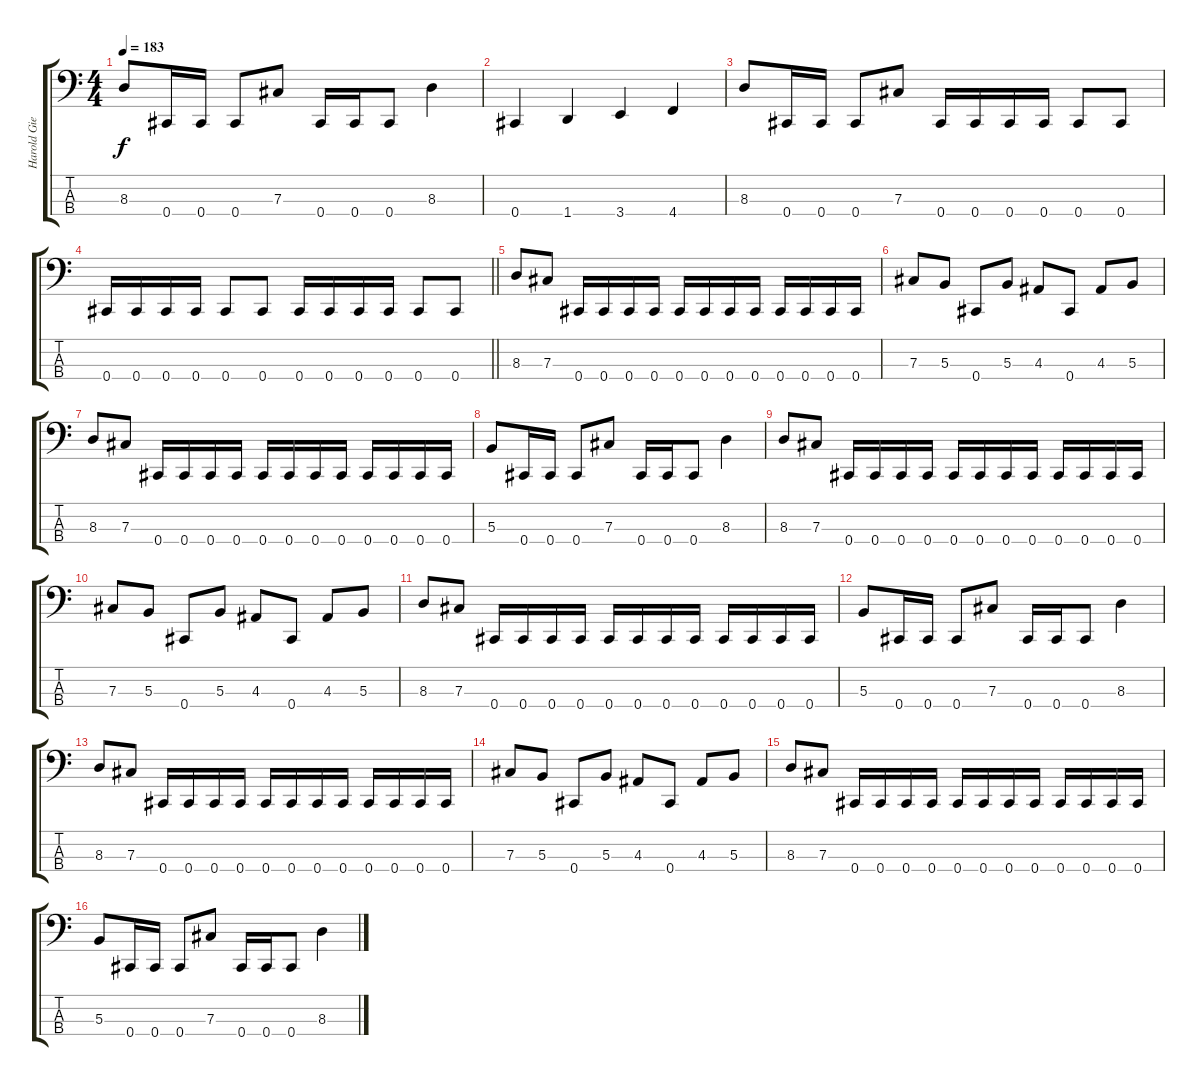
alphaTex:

\track ("Harold Gielen" "Harold Gie") {instrument electricbasspick}
\staff {score tabs}
\tuning (E2 B1 Gb1 Db1) {hide}
\ts (4 4)
\tempo 183
\clef f4
\ks c
8.3.8{dy f} 0.4.16 0.4.16 0.4.8 7.3.8 0.4.16 0.4.16 0.4.8 8.3.4 |
0.4.4 1.4.4 3.4.4 4.4.4 |
8.3.8 0.4.16 0.4.16 0.4.8 7.3.8 0.4.16 0.4.16 0.4.16 0.4.16 0.4.8 0.4.8 |
\barLineRight lightlight
0.4.16 0.4.16 0.4.16 0.4.16 0.4.8 0.4.8 0.4.16 0.4.16 0.4.16 0.4.16 0.4.8 0.4.8 |
8.3.8 7.3.8 0.4.16 0.4.16 0.4.16 0.4.16 0.4.16 0.4.16 0.4.16 0.4.16 0.4.16 0.4.16 0.4.16 0.4.16 |
7.3.8 5.3.8 0.4.8 5.3.8 4.3.8 0.4.8 4.3.8 5.3.8 |
8.3.8 7.3.8 0.4.16 0.4.16 0.4.16 0.4.16 0.4.16 0.4.16 0.4.16 0.4.16 0.4.16 0.4.16 0.4.16 0.4.16 |
5.3.8 0.4.16 0.4.16 0.4.8 7.3.8 0.4.16 0.4.16 0.4.8 8.3.4 |
8.3.8 7.3.8 0.4.16 0.4.16 0.4.16 0.4.16 0.4.16 0.4.16 0.4.16 0.4.16 0.4.16 0.4.16 0.4.16 0.4.16 |
7.3.8 5.3.8 0.4.8 5.3.8 4.3.8 0.4.8 4.3.8 5.3.8 |
8.3.8 7.3.8 0.4.16 0.4.16 0.4.16 0.4.16 0.4.16 0.4.16 0.4.16 0.4.16 0.4.16 0.4.16 0.4.16 0.4.16 |
5.3.8 0.4.16 0.4.16 0.4.8 7.3.8 0.4.16 0.4.16 0.4.8 8.3.4 |
8.3.8 7.3.8 0.4.16 0.4.16 0.4.16 0.4.16 0.4.16 0.4.16 0.4.16 0.4.16 0.4.16 0.4.16 0.4.16 0.4.16 |
7.3.8 5.3.8 0.4.8 5.3.8 4.3.8 0.4.8 4.3.8 5.3.8 |
8.3.8 7.3.8 0.4.16 0.4.16 0.4.16 0.4.16 0.4.16 0.4.16 0.4.16 0.4.16 0.4.16 0.4.16 0.4.16 0.4.16 |
5.3.8 0.4.16 0.4.16 0.4.8 7.3.8 0.4.16 0.4.16 0.4.8 8.3.4
